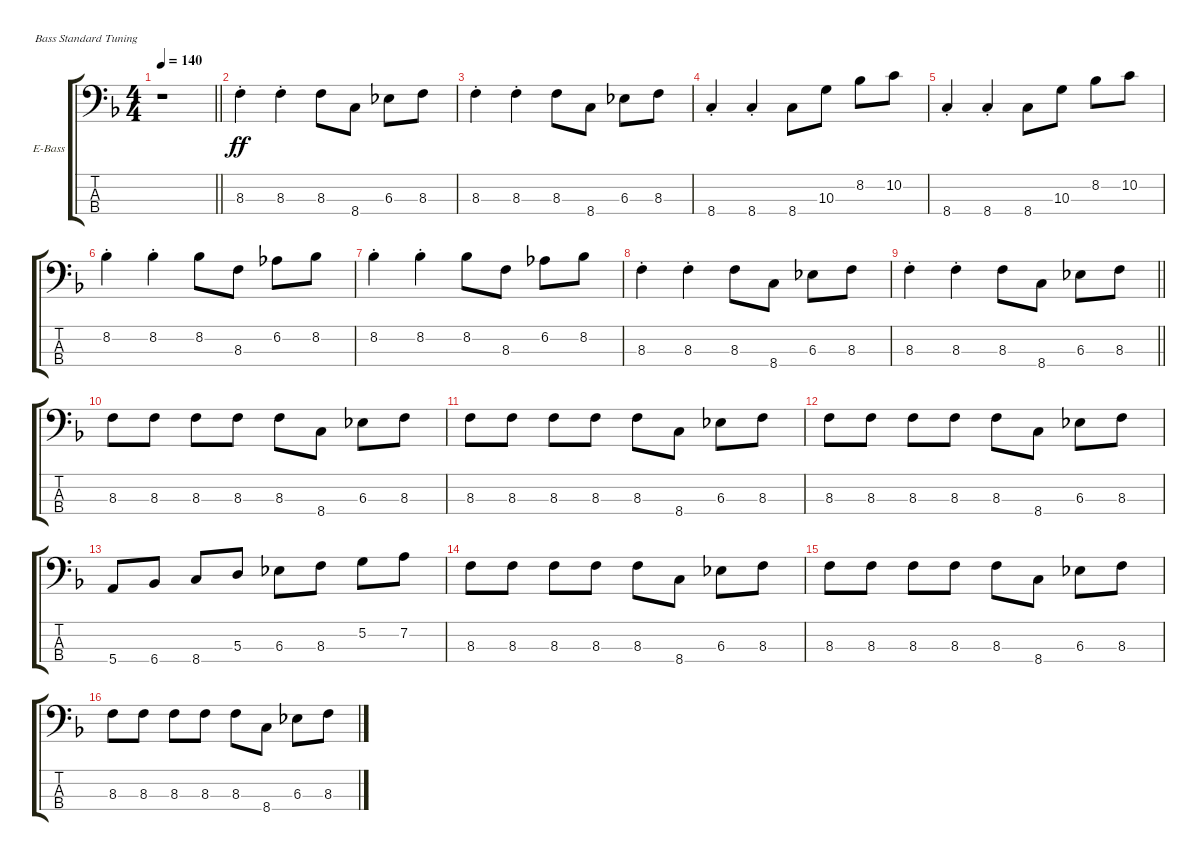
\defaultSystemsLayout 4
\bracketExtendMode groupsimilarinstruments
\firstSystemTrackNameOrientation horizontal
\otherSystemsTrackNameOrientation horizontal
\track ("Electric Bass" "E-Bass") {instrument electricbassfinger}
\staff {score tabs}
\tuning (G2 D2 A1 E1)
\ts (4 4)
\tempo 140
\clef f4
\barLineRight lightlight
\ks f
r.1{dy ff instrument electricbassfinger} |
8.3{st}.4 8.3{st}.4 8.3.8 8.4.8 6.3.8 8.3.8 |
8.3{st}.4 8.3{st}.4 8.3.8 8.4.8 6.3.8 8.3.8 |
8.4{st}.4 8.4{st}.4 8.4.8 10.3.8 8.2.8 10.2.8 |
8.4{st}.4 8.4{st}.4 8.4.8 10.3.8 8.2.8 10.2.8 |
8.2{st}.4 8.2{st}.4 8.2.8 8.3.8 6.2.8 8.2.8 |
8.2{st}.4 8.2{st}.4 8.2.8 8.3.8 6.2.8 8.2.8 |
8.3{st}.4 8.3{st}.4 8.3.8 8.4.8 6.3.8 8.3.8 |
\barLineRight lightlight
8.3{st}.4 8.3{st}.4 8.3.8 8.4.8 6.3.8 8.3.8 |
8.3.8 8.3.8 8.3.8 8.3.8 8.3.8 8.4.8 6.3.8 8.3.8 |
8.3.8 8.3.8 8.3.8 8.3.8 8.3.8 8.4.8 6.3.8 8.3.8 |
8.3.8 8.3.8 8.3.8 8.3.8 8.3.8 8.4.8 6.3.8 8.3.8 |
5.4.8 6.4.8 8.4.8 5.3.8 6.3.8 8.3.8 5.2.8 7.2.8 |
8.3.8 8.3.8 8.3.8 8.3.8 8.3.8 8.4.8 6.3.8 8.3.8 |
8.3.8 8.3.8 8.3.8 8.3.8 8.3.8 8.4.8 6.3.8 8.3.8 |
8.3.8 8.3.8 8.3.8 8.3.8 8.3.8 8.4.8 6.3.8 8.3.8
